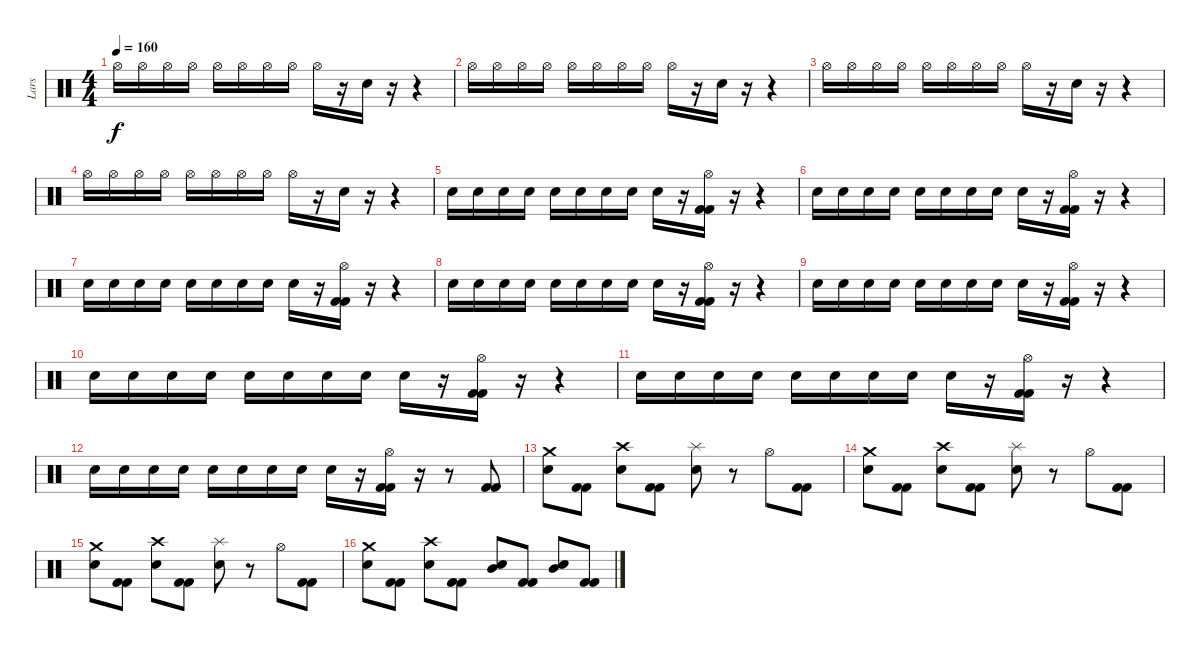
\track ("Lars" "Lars") {instrument percussion}
\staff {score}
\articulation defaults
\ts (4 4)
\tempo 160
\clef neutral
\ks c "Hi-Hat (open)".16{dy f} "Hi-Hat (open)".16 "Hi-Hat (open)".16 "Hi-Hat (open)".16 "Hi-Hat (open)".16 "Hi-Hat (open)".16 "Hi-Hat (open)".16 "Hi-Hat (open)".16 "Hi-Hat (open)".16
r.16 "Electric Snare (hit)".16 r.16 r.4 |
"Hi-Hat (open)".16 "Hi-Hat (open)".16 "Hi-Hat (open)".16 "Hi-Hat (open)".16 "Hi-Hat (open)".16 "Hi-Hat (open)".16 "Hi-Hat (open)".16 "Hi-Hat (open)".16 "Hi-Hat (open)".16 r.16 "Electric Snare (hit)".16 r.16 r.4 |
"Hi-Hat (open)".16 "Hi-Hat (open)".16 "Hi-Hat (open)".16 "Hi-Hat (open)".16 "Hi-Hat (open)".16 "Hi-Hat (open)".16 "Hi-Hat (open)".16 "Hi-Hat (open)".16 "Hi-Hat (open)".16 r.16 "Electric Snare (hit)".16 r.16 r.4 |
"Hi-Hat (open)".16 "Hi-Hat (open)".16 "Hi-Hat (open)".16 "Hi-Hat (open)".16 "Hi-Hat (open)".16 "Hi-Hat (open)".16 "Hi-Hat (open)".16 "Hi-Hat (open)".16 "Hi-Hat (open)".16 r.16 "Electric Snare (hit)".16 r.16 r.4 |
"Electric Snare (hit)".16 "Electric Snare (hit)".16 "Electric Snare (hit)".16 "Electric Snare (hit)".16 "Electric Snare (hit)".16 "Electric Snare (hit)".16 "Electric Snare (hit)".16 "Electric Snare (hit)".16 "Electric Snare (hit)".16 r.16 ("Hi-Hat (open)" "Kick (hit) 2" "Kick (hit) 2").16 r.16 r.4 |
"Electric Snare (hit)".16 "Electric Snare (hit)".16 "Electric Snare (hit)".16 "Electric Snare (hit)".16 "Electric Snare (hit)".16 "Electric Snare (hit)".16 "Electric Snare (hit)".16 "Electric Snare (hit)".16 "Electric Snare (hit)".16 r.16 ("Hi-Hat (open)" "Kick (hit) 2" "Kick (hit) 2").16 r.16 r.4 |
"Electric Snare (hit)".16 "Electric Snare (hit)".16 "Electric Snare (hit)".16 "Electric Snare (hit)".16 "Electric Snare (hit)".16 "Electric Snare (hit)".16 "Electric Snare (hit)".16 "Electric Snare (hit)".16 "Electric Snare (hit)".16 r.16 ("Hi-Hat (open)" "Kick (hit) 2" "Kick (hit) 2").16 r.16 r.4 |
"Electric Snare (hit)".16 "Electric Snare (hit)".16 "Electric Snare (hit)".16 "Electric Snare (hit)".16 "Electric Snare (hit)".16 "Electric Snare (hit)".16 "Electric Snare (hit)".16 "Electric Snare (hit)".16 "Electric Snare (hit)".16 r.16 ("Hi-Hat (open)" "Kick (hit) 2" "Kick (hit) 2").16 r.16 r.4 |
"Electric Snare (hit)".16 "Electric Snare (hit)".16 "Electric Snare (hit)".16 "Electric Snare (hit)".16 "Electric Snare (hit)".16 "Electric Snare (hit)".16 "Electric Snare (hit)".16 "Electric Snare (hit)".16 "Electric Snare (hit)".16 r.16 ("Hi-Hat (open)" "Kick (hit) 2" "Kick (hit) 2").16 r.16 r.4 |
"Electric Snare (hit)".16 "Electric Snare (hit)".16 "Electric Snare (hit)".16 "Electric Snare (hit)".16 "Electric Snare (hit)".16 "Electric Snare (hit)".16 "Electric Snare (hit)".16 "Electric Snare (hit)".16 "Electric Snare (hit)".16 r.16 ("Hi-Hat (open)" "Kick (hit) 2" "Kick (hit) 2").16 r.16 r.4 |
"Electric Snare (hit)".16 "Electric Snare (hit)".16 "Electric Snare (hit)".16 "Electric Snare (hit)".16 "Electric Snare (hit)".16 "Electric Snare (hit)".16 "Electric Snare (hit)".16 "Electric Snare (hit)".16 "Electric Snare (hit)".16 r.16 ("Hi-Hat (open)" "Kick (hit) 2" "Kick (hit) 2").16 r.16 r.4 |
"Electric Snare (hit)".16 "Electric Snare (hit)".16 "Electric Snare (hit)".16 "Electric Snare (hit)".16 "Electric Snare (hit)".16 "Electric Snare (hit)".16 "Electric Snare (hit)".16 "Electric Snare (hit)".16 "Electric Snare (hit)".16 r.16 ("Hi-Hat (open)" "Kick (hit) 2" "Kick (hit) 2").16 r.16 r.8 ("Kick (hit) 2" "Kick (hit) 2").8 |
("Crash medium (hit)" "Electric Snare (hit)").8 ("Kick (hit) 2" "Kick (hit) 2").8 ("Crash high (hit)" "Electric Snare (hit)").8 ("Kick (hit) 2" "Kick (hit) 2").8 ("Splash (hit)" "Electric Snare (hit)").8 r.8 "Hi-Hat (open)".8 ("Kick (hit) 2" "Kick (hit) 2").8 |
("Crash medium (hit)" "Electric Snare (hit)").8 ("Kick (hit) 2" "Kick (hit) 2").8 ("Crash high (hit)" "Electric Snare (hit)").8 ("Kick (hit) 2" "Kick (hit) 2").8 ("Splash (hit)" "Electric Snare (hit)").8 r.8 "Hi-Hat (open)".8 ("Kick (hit) 2" "Kick (hit) 2").8 |
("Crash medium (hit)" "Electric Snare (hit)").8 ("Kick (hit) 2" "Kick (hit) 2").8 ("Crash high (hit)" "Electric Snare (hit)").8 ("Kick (hit) 2" "Kick (hit) 2").8 ("Splash (hit)" "Electric Snare (hit)").8 r.8 "Hi-Hat (open)".8 ("Kick (hit) 2" "Kick (hit) 2").8 |
("Crash medium (hit)" "Electric Snare (hit)").8 ("Kick (hit) 2" "Kick (hit) 2").8 ("Crash high (hit)" "Electric Snare (hit)").8 ("Kick (hit) 2" "Kick (hit) 2").8 ("Mid Tom (hit)" "Electric Snare (hit)").8 ("Kick (hit) 2" "Kick (hit) 2").8 ("Mid Tom (hit)" "Electric Snare (hit)").8 ("Kick (hit) 2" "Kick (hit) 2").8
